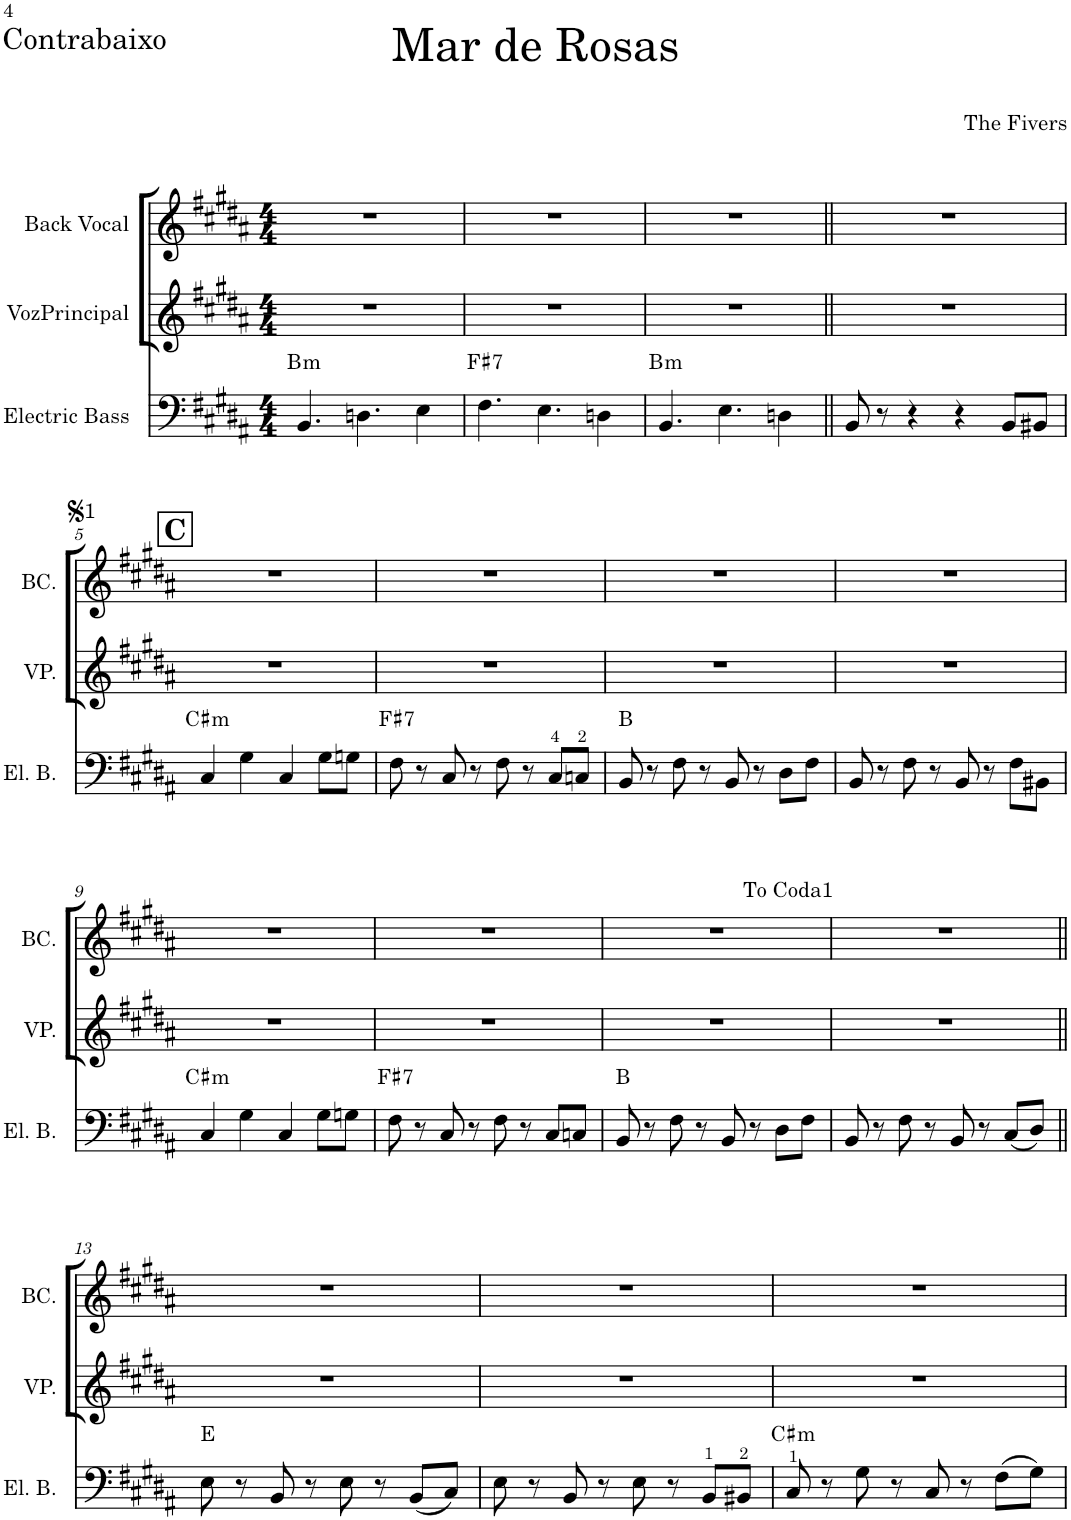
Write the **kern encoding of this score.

**kern	**harte	**kern	**kern
*part3	*part3	*part2	*part1
*staff3	*	*staff2	*staff1
*I"Electric Bass	*	*I"VozPrincipal	*I"Back Vocal
*I'El. B.	*	*I'VP.	*I'BC.
!!LO:PB:g=z
*clefF4	*	*clefG2	*clefG2
*Trd7c12	*	*	*
*k[f#c#g#d#a#]	*	*k[f#c#g#d#a#]	*k[f#c#g#d#a#]
*M4/4	*	*M4/4	*M4/4
=1	=1	=1	=1
!	!LO:H:kt=m	!	!
4.BB/	B:min	1r	1r
4.Dn\	.	.	.
4E\	.	.	.
=2	=2	=2	=2
!	!LO:H:kt=7	!	!
4.F#\	F#:7	1r	1r
4.E\	.	.	.
4Dn\	.	.	.
=3	=3	=3	=3
!	!LO:H:kt=m	!	!
4.BB/	B:min	1r	1r
4.E\	.	.	.
4Dn\	.	.	.
=4||	=4||	=4||	=4||
8BB/	.	1r	1r
8r	.	.	.
4r	.	.	.
4r	.	.	.
8BB/L	.	.	.
8BB#X/J	.	.	.
!!LO:LB:g=z
!!LO:REH:place=s1:a:B:cj:fs=14:t=C
=5	=5	=5	=5
!	!LO:H:kt=m	!	!
4C#/	C#:min	1r	1r
4G#\	.	.	.
4C#/	.	.	.
8G#\L	.	.	.
8Gn\J	.	.	.
=6	=6	=6	=6
!	!LO:H:kt=7	!	!
8F#\	F#:7	1r	1r
8r	.	.	.
8C#/	.	.	.
8r	.	.	.
8F#\	.	.	.
8r	.	.	.
8C#/L	.	.	.
8Cn/J	.	.	.
=7	=7	=7	=7
8BB/	B:maj	1r	1r
8r	.	.	.
8F#\	.	.	.
8r	.	.	.
8BB/	.	.	.
8r	.	.	.
8D#\L	.	.	.
8F#\J	.	.	.
=8	=8	=8	=8
8BB/	.	1r	1r
8r	.	.	.
8F#\	.	.	.
8r	.	.	.
8BB/	.	.	.
8r	.	.	.
8F#\L	.	.	.
8BB#X\J	.	.	.
!!LO:LB:g=z
=9	=9	=9	=9
!	!LO:H:kt=m	!	!
4C#/	C#:min	1r	1r
4G#\	.	.	.
4C#/	.	.	.
8G#\L	.	.	.
8Gn\J	.	.	.
=10	=10	=10	=10
!	!LO:H:kt=7	!	!
8F#\	F#:7	1r	1r
8r	.	.	.
8C#/	.	.	.
8r	.	.	.
8F#\	.	.	.
8r	.	.	.
8C#/L	.	.	.
8Cn/J	.	.	.
=11	=11	=11	=11
8BB/	B:maj	1r	1r
8r	.	.	.
8F#\	.	.	.
8r	.	.	.
8BB/	.	.	.
8r	.	.	.
8D#\L	.	.	.
8F#\J	.	.	.
=12	=12	=12	=12
8BB/	.	1r	1r
8r	.	.	.
8F#\	.	.	.
8r	.	.	.
8BB/	.	.	.
8r	.	.	.
(8C#/L	.	.	.
8D#/J)	.	.	.
!	!	!	!LO:TX:a:t=To Coda1
!!LO:LB:g=z
=13||	=13||	=13||	=13||
8E\	E:maj	1r	1r
8r	.	.	.
8BB/	.	.	.
8r	.	.	.
8E\	.	.	.
8r	.	.	.
(8BB/L	.	.	.
8C#/J)	.	.	.
=14	=14	=14	=14
8E\	.	1r	1r
8r	.	.	.
8BB/	.	.	.
8r	.	.	.
8E\	.	.	.
8r	.	.	.
8BB/L	.	.	.
8BB#X/J	.	.	.
=15	=15	=15	=15
!	!LO:H:kt=m	!	!
8C#/	C#:min	1r	1r
8r	.	.	.
8G#\	.	.	.
8r	.	.	.
8C#/	.	.	.
8r	.	.	.
(8F#\L	.	.	.
8G#\J)	.	.	.
=	=	=	=
*-	*-	*-	*-
